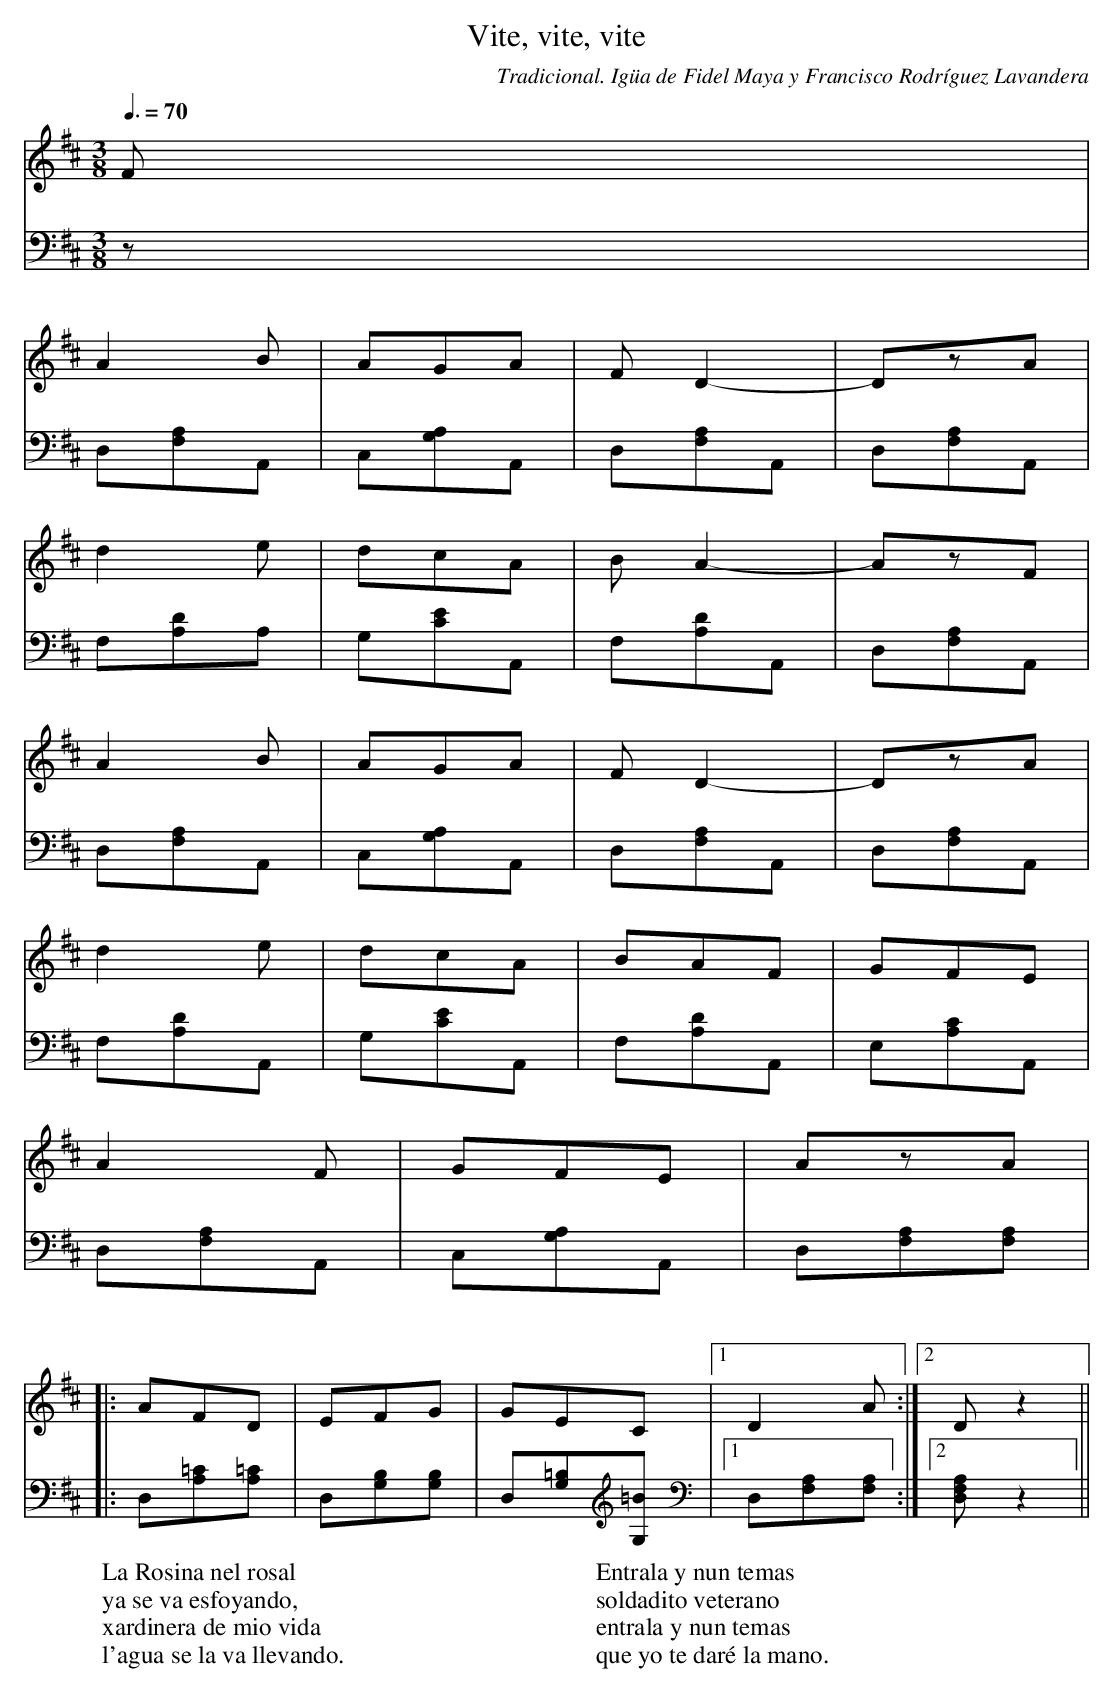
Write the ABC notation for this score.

X:1
T:Vite, vite, vite
C:Tradicional. Igüa de Fidel Maya y Francisco Rodríguez Lavandera
M:3/8
L:1/8
Q:3/8=70
E:2 Voces
K:D
V:1
F|
A2B|AGA|FD2-|DzA|
d2e|dcA|BA2-|AzF|
A2B|AGA|FD2-|DzA|
d2e|dcA|BAF|GFE|
A2F|GFE|AzA|
|:AFD|EFG|GEC|[1 D2A:|[2 Dz2||
V:2
z|
D,[A,F,]A,,|C,[A,G,]A,,|D,[A,F,]A,,|D,[A,F,]A,,|
F,[DA,]A,|G,[CE]A,,|F,[DA,]A,,|D,[A,F,]A,,|
D,[A,F,]A,,|C,[A,G,]A,,|D,[A,F,]A,,|D,[A,F,]A,,|
F,[A,D]A,,|G,[CE]A,,|F,[DA,]A,,|E,[A,C]A,,|
D,[A,F,]A,,|C,[A,G,]A,,|D,[A,F,][A,F,]|
|:D,[A,=C][A,=C]|D,[G,B,][G,B,]|D,[G,=B,][G,=B]|[1 D,[F,A,][F,A,]:|[2 [A,F,D,]z2||
W:La Rosina nel rosal
W:ya se va esfoyando,
W:xardinera de mio vida
W:l'agua se la va llevando.
W:
W:Entrala y nun temas
W:soldadito veterano
W:entrala y nun temas
W:que yo te daré la mano.
W:
